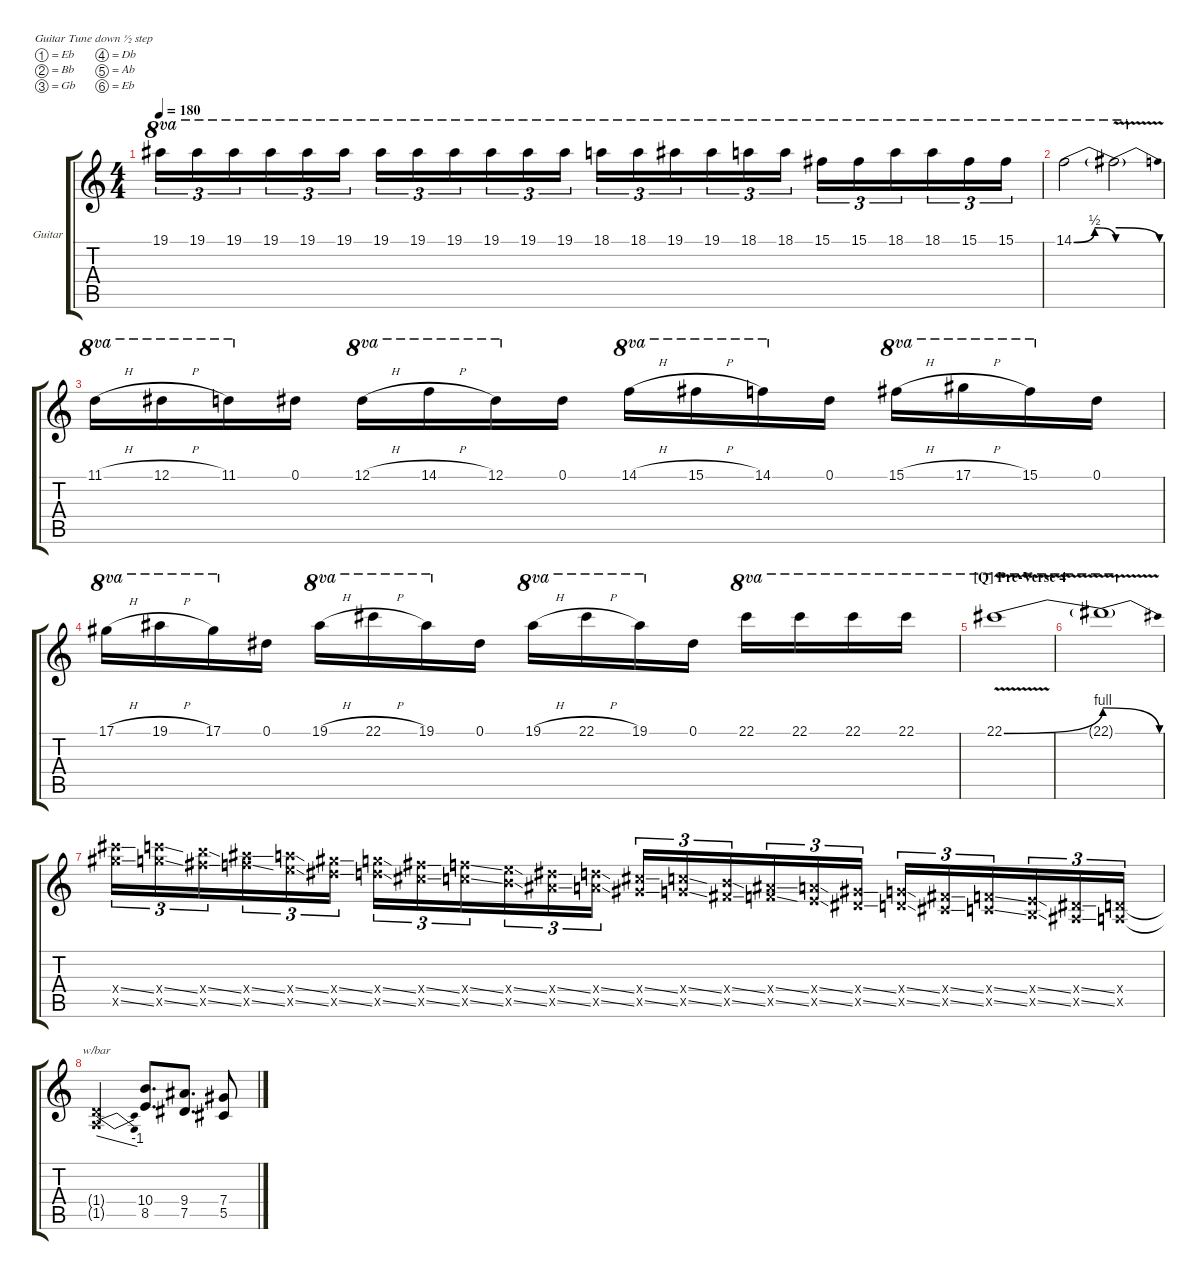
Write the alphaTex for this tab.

\hideDynamics
\bracketExtendMode groupsimilarinstruments
\firstSystemTrackNameOrientation horizontal
\otherSystemsTrackNameOrientation horizontal
\track ("Guillermo Izquierdo - Guitar" "Guitar") {instrument overdrivenguitar}
\staff {score tabs}
\tuning (Eb4 Bb3 Gb3 Db3 Ab2 Eb2)
\ts (4 4)
\tempo 180
\clef g2
\scale
0.729592
\ks c
19.1.16{tu (3 2) ot 8va dy f beam merge} 19.1.16{tu (3 2) ot 8va beam merge} 19.1.16{tu (3 2) ot 8va beam merge} 19.1.16{tu (3 2) ot 8va} 19.1.16{tu (3 2) ot 8va} 19.1.16{tu (3 2) ot 8va} 19.1.16{tu (3 2) ot 8va beam merge} 19.1.16{tu (3 2) ot 8va beam merge} 19.1.16{tu (3 2) ot 8va beam merge} 19.1.16{tu (3 2) ot 8va} 19.1.16{tu (3 2) ot 8va} 19.1.16{tu (3 2) ot 8va} 18.1.16{tu (3 2) ot 8va} 18.1.16{tu (3 2) ot 8va beam merge} 19.1.16{tu (3 2) ot 8va beam merge} 19.1.16{tu (3 2) ot 8va} 18.1.16{tu (3 2) ot 8va} 18.1.16{tu (3 2) ot 8va} 15.1.16{tu (3 2) ot 8va} 15.1.16{tu (3 2) ot 8va} 18.1.16{tu (3 2) ot 8va beam merge} 18.1.16{tu (3 2) ot 8va beam merge} 15.1.16{tu (3 2) ot 8va} 15.1.16{tu (3 2) ot 8va} |
\scale
0.269593 14.1{be (bendrelease 0 0 18.599999999999998 2 19.2 2 30 0)}.2{ot 8va} 14.1{be (release 0 2 15 0) v t}.2{ot 8va} |
\scale
0.523191 11.1{h}.16{ot 8va} 12.1{h}.16{ot 8va} 11.1.16{ot 8va} 0.1.16 12.1{h}.16{ot 8va} 14.1{h}.16{ot 8va} 12.1.16{ot 8va} 0.1.16 14.1{h}.16{ot 8va} 15.1{h}.16{ot 8va} 14.1.16{ot 8va} 0.1.16 15.1{h}.16{ot 8va} 17.1{h}.16{ot 8va} 15.1.16{ot 8va} 0.1.16 |
\scale
0.476212 17.1{h}.16{ot 8va} 19.1{h}.16{ot 8va} 17.1.16{ot 8va} 0.1.16 19.1{h}.16{ot 8va} 22.1{h}.16{ot 8va} 19.1.16{ot 8va} 0.1.16 19.1{h}.16{ot 8va} 22.1{h}.16{ot 8va} 19.1.16{ot 8va} 0.1.16 22.1.16{ot 8va} 22.1.16{ot 8va} 22.1.16{ot 8va} 22.1.16{ot 8va} |
\section ("Q" "Pre-Verse 4")
\scale
0.145556 22.1{be (bend 0 0 60 4) v}.1{ot 8va} |
\scale
0.12162 22.1{be (release 0 4 60 0) v t}.1{ot 8va} |
\scale
0.529335 (24.4{ss x} 24.5{ss x}).16{tu (3 2)} (23.5{ss x} 23.4{ss x}).16{tu (3 2) beam merge} (22.5{ss x} 22.4{ss x}).16{tu (3 2) beam merge} (21.5{ss x} 21.4{ss x}).16{tu (3 2)} (20.5{ss x} 20.4{ss x}).16{tu (3 2)} (19.5{ss x} 19.4{ss x}).16{tu (3 2)} (18.5{ss x} 18.4{ss x}).16{tu (3 2)} (17.5{ss x} 17.4{ss x}).16{tu (3 2) beam merge} (16.5{ss x} 16.4{ss x}).16{tu (3 2) beam merge} (15.5{ss x} 15.4{ss x}).16{tu (3 2)} (14.5{ss x} 14.4{ss x}).16{tu (3 2)} (13.5{ss x} 13.4{ss x}).16{tu (3 2)} (12.5{ss x} 12.4{ss x}).16{tu (3 2)} (11.5{ss x} 11.4{ss x}).16{tu (3 2)} (10.5{ss x} 10.4{ss x}).16{tu (3 2) beam merge} (9.5{ss x} 9.4{ss x}).16{tu (3 2) beam merge} (8.5{ss x} 8.4{ss x}).16{tu (3 2)} (7.5{ss x} 7.4{ss x}).16{tu (3 2)} (6.5{ss x} 6.4{ss x}).16{tu (3 2)} (5.5{ss x} 5.4{ss x}).16{tu (3 2) beam merge} (4.5{ss x} 4.4{ss x}).16{tu (3 2) beam merge} (3.5{ss x} 3.4{ss x}).16{tu (3 2)} (2.5{ss x} 2.4{ss x}).16{tu (3 2)} (1.5{x} 1.4{x}).16{tu (3 2)} |
\scale
0.201777 (1.5{x t} 1.4{x t}).2{tbe (dive default 0 0 45 -4) dy mf} (8.5 10.4).8{d} (9.4 7.5).8{d} (5.5 7.4).8
